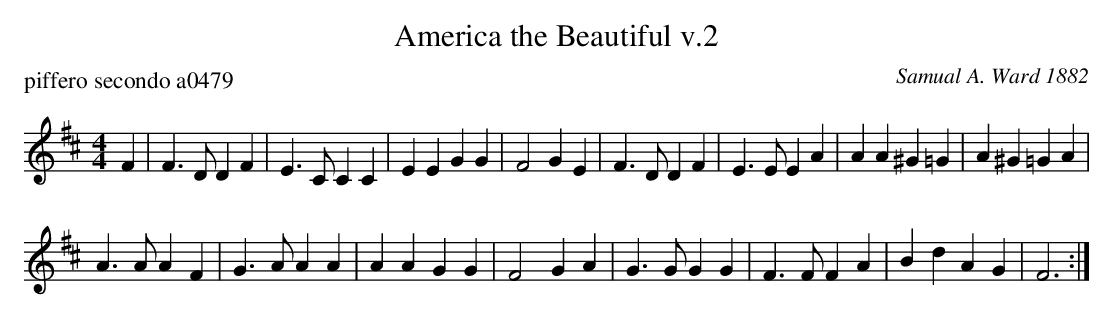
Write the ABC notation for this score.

X:1
T: America the Beautiful v.2
P: piffero secondo a0479
C: Samual A. Ward 1882
M: 4/4
L: 1/4
K: D
F |\
F>D DF | E>C CC | EE GG | F2 GE |\
F>D DF | E>E EA | AA ^G=G | A^G =GA |
A>A AF | G>A AA | AA GG | F2 GA |\
G>G GG | F>F FA | Bd AG | F3 :|
